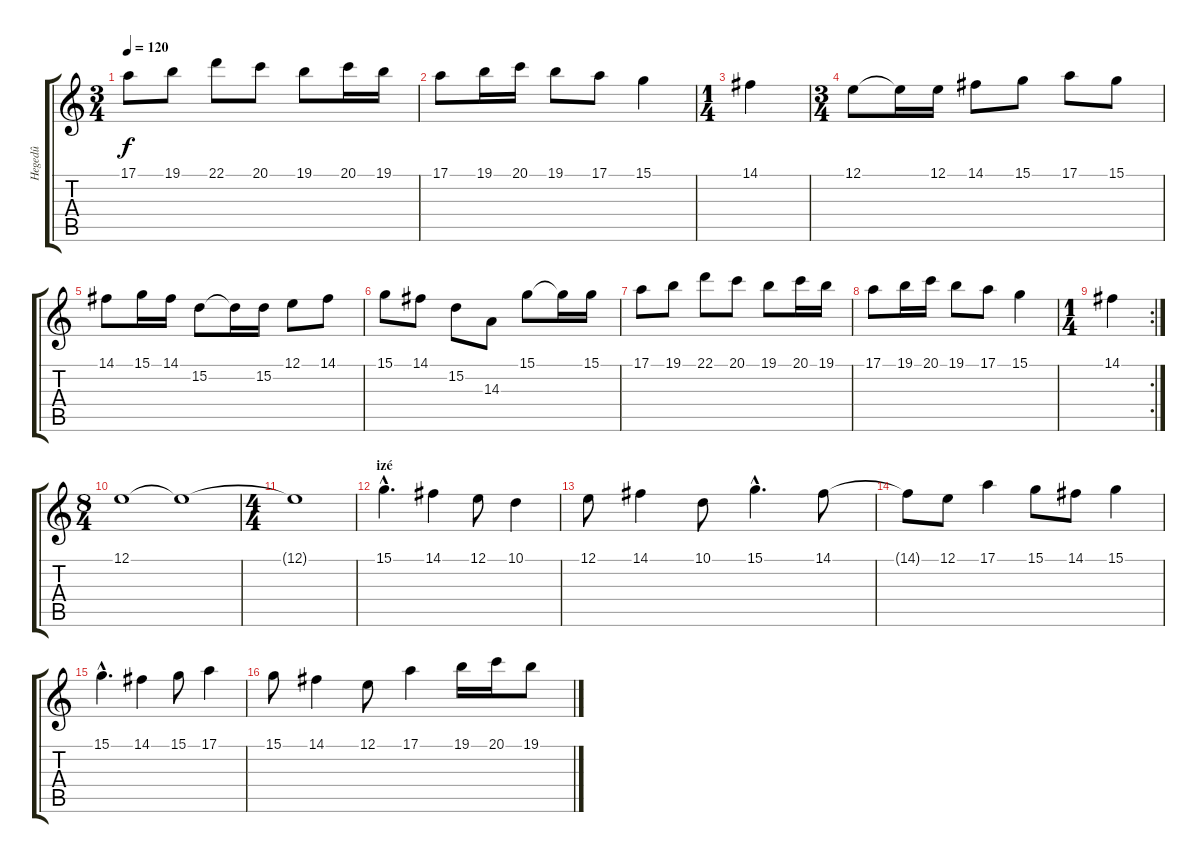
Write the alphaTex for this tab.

\track ("Hegedû" "Hegedû") {instrument violin}
\staff {score tabs}
\tuning (E4 B3 G3 D3 A2 E2) {hide}
\ts (3 4)
\tempo 120
\clef g2
\ks c
17.1.8{dy f} 19.1.8 22.1.8 20.1.8 19.1.8 20.1.16 19.1.16 |
17.1.8 19.1.16 20.1.16 19.1.8 17.1.8 15.1.4 |
\ts (1 4)
14.1.4 |
\ts (3 4)
12.1.8 12.1{t}.16 12.1.16 14.1.8 15.1.8 17.1.8 15.1.8 |
14.1.8 15.1.16 14.1.16 15.2.8 15.2{t}.16 15.2.16 12.1.8 14.1.8 |
15.1.8 14.1.8 15.2.8 14.3.8 15.1.8 15.1{t}.16 15.1.16 |
17.1.8 19.1.8 22.1.8 20.1.8 19.1.8 20.1.16 19.1.16 |
17.1.8 19.1.16 20.1.16 19.1.8 17.1.8 15.1.4 |
\rc 2
\ts (1 4)
14.1.4 |
\ts (8 4)
12.1.1 12.1{t}.1 |
\ts (4 4)
12.1{t}.1 |
\section ("" "izé")
15.1{hac}.4{d} 14.1.4 12.1.8 10.1.4 |
12.1.8 14.1.4 10.1.8 15.1{hac}.4{d} 14.1.8 |
14.1{t}.8 12.1.8 17.1.4 15.1.8 14.1.8 15.1.4 |
15.1{hac}.4{d} 14.1.4 15.1.8 17.1.4 |
15.1.8 14.1.4 12.1.8 17.1.4 19.1.16 20.1.16 19.1.8
